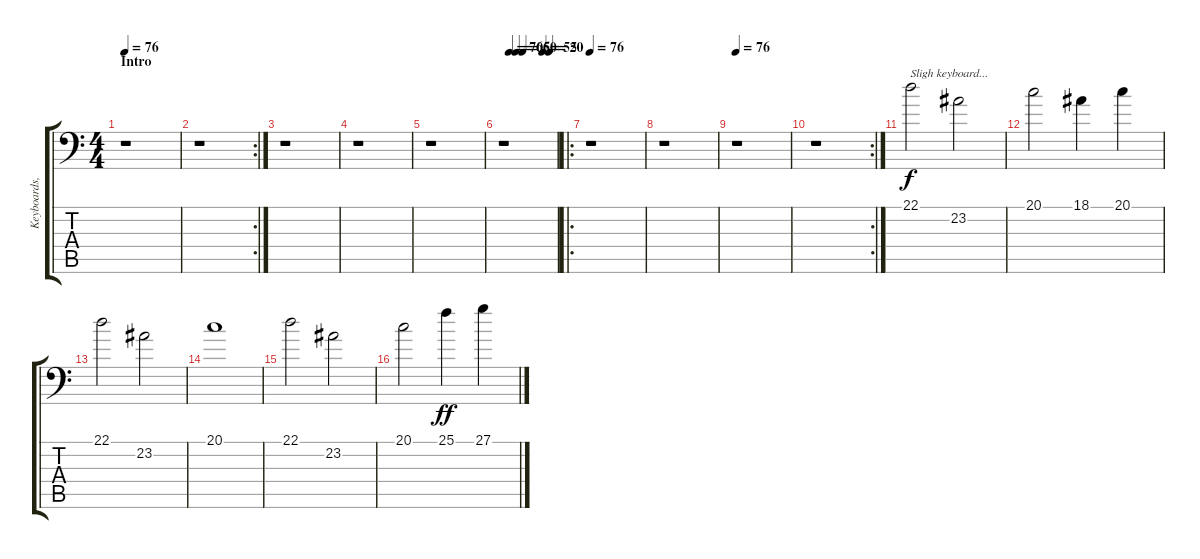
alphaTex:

\track ("Keyboards, guitar fills, etc..." "Keyboards,") {instrument stringensemble1}
\staff {score tabs}
\tuning (E3 B2 G2 D2 A1 E1) {hide}
\ts (4 4)
\section ("" "Intro")
\tempo 76
\clef f4
\ks c
r.1{dy f instrument stringensemble1} |
\rc 2
r.1 |
r.1 |
r.1 |
r.1 |
\tempo (70 0.125)
\tempo (65 0.25)
\tempo (60 0.375)
\tempo (55 0.75)
\tempo (20 0.875)
r.1 |
\ro
\tempo 76
r.1 |
r.1 |
\tempo 76
r.1 |
\rc 2
r.1 |
22.1.2{txt "Sligh keyboard..."} 23.2.2 |
20.1.2 18.1.4 20.1.4 |
22.1.2 23.2.2 |
20.1.1 |
22.1.2 23.2.2 |
20.1.2 25.1.4{dy ff} 27.1.4
